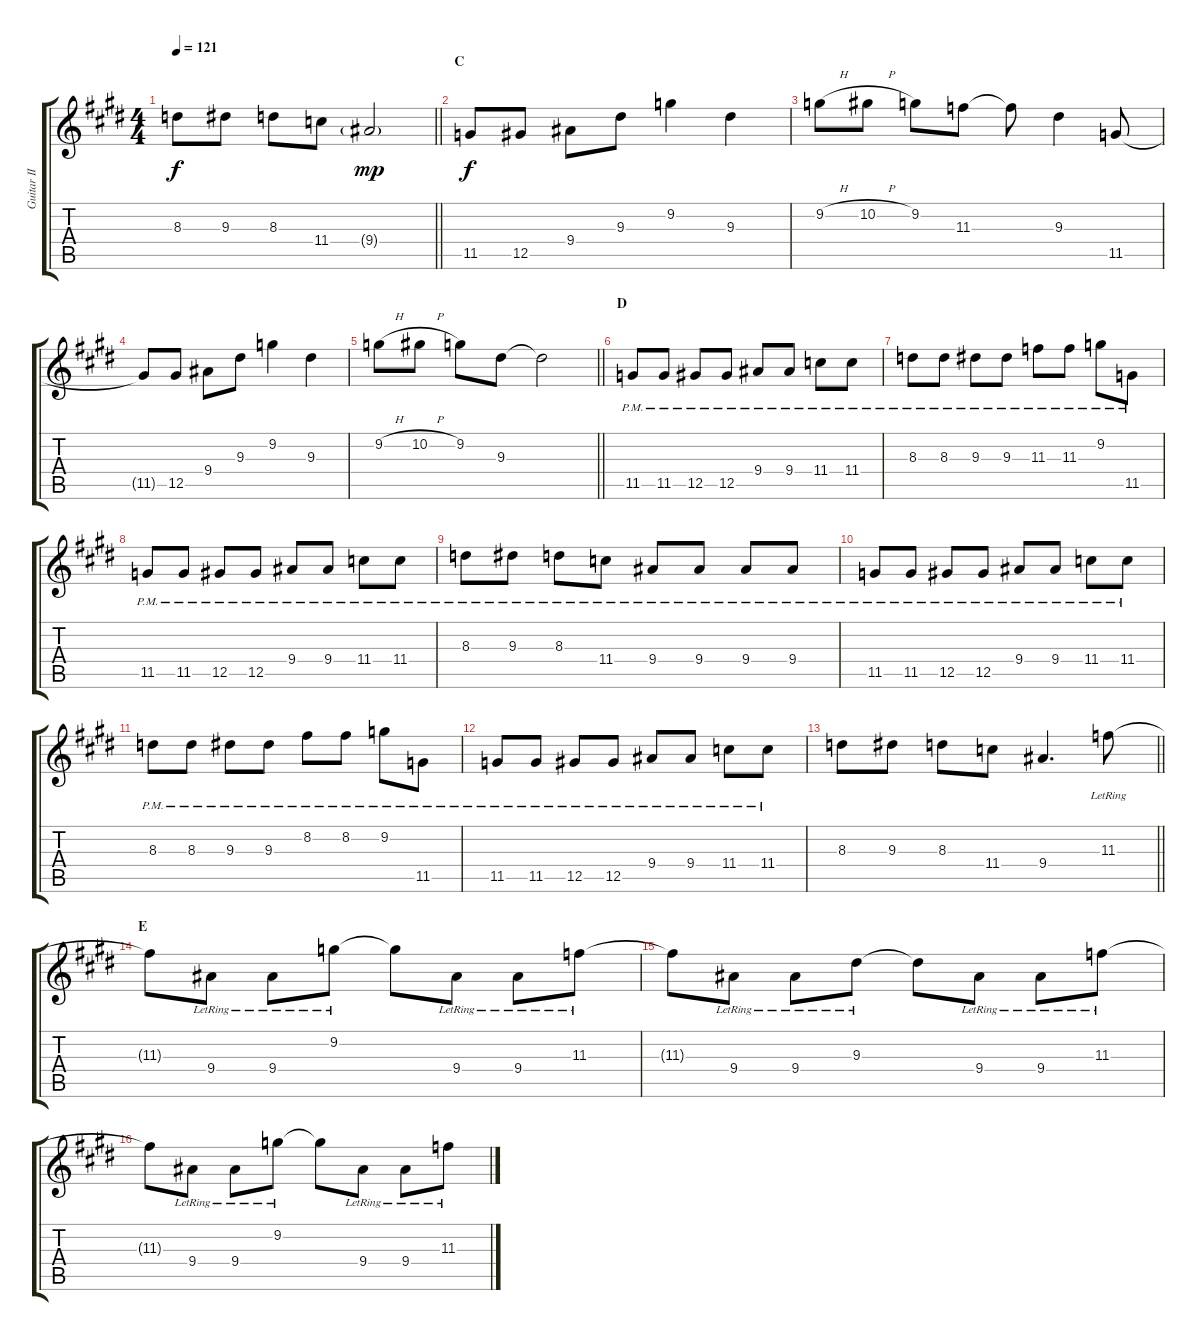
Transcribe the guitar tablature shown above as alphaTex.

\track ("Guitar II - Kita Kensuke" "Guitar II ") {instrument distortionguitar}
\staff {score tabs}
\tuning (Eb4 Bb3 Gb3 Db3 Ab2 Eb2) {hide}
\ts (4 4)
\tempo 121
\clef g2
\barLineRight lightlight
\ks e
8.3.8{dy f} 9.3.8 8.3.8 11.4.8 9.4{g}.2{dy mp} |
\section ("" "C")
11.5.8{dy f} 12.5.8 9.4.8 9.3.8 9.2.4 9.3.4 |
9.2{h}.8 10.2{h}.8 9.2.8 11.3.8 11.3{t}.8 9.3.4 11.5.8 |
11.5{t}.8 12.5.8 9.4.8 9.3.8 9.2.4 9.3.4 |
\barLineRight lightlight
9.2{h}.8 10.2{h}.8 9.2.8 9.3.8 9.3{t}.2 |
\section ("" "D")
11.5{pm}.8 11.5{pm}.8 12.5{pm}.8 12.5{pm}.8 9.4{pm}.8 9.4{pm}.8 11.4{pm}.8 11.4{pm}.8 |
8.3{pm}.8 8.3{pm}.8 9.3{pm}.8 9.3{pm}.8 11.3{pm}.8 11.3{pm}.8 9.2{pm}.8 11.5{pm}.8 |
11.5{pm}.8 11.5{pm}.8 12.5{pm}.8 12.5{pm}.8 9.4{pm}.8 9.4{pm}.8 11.4{pm}.8 11.4{pm}.8 |
8.3{pm}.8 9.3{pm}.8 8.3{pm}.8 11.4{pm}.8 9.4{pm}.8 9.4{pm}.8 9.4{pm}.8 9.4{pm}.8 |
11.5{pm}.8 11.5{pm}.8 12.5{pm}.8 12.5{pm}.8 9.4{pm}.8 9.4{pm}.8 11.4{pm}.8 11.4{pm}.8 |
8.3{pm}.8 8.3{pm}.8 9.3{pm}.8 9.3{pm}.8 8.2{pm}.8 8.2{pm}.8 9.2{pm}.8 11.5{pm}.8 |
11.5{pm}.8 11.5{pm}.8 12.5{pm}.8 12.5{pm}.8 9.4{pm}.8 9.4{pm}.8 11.4{pm}.8 11.4{pm}.8 |
\barLineRight lightlight
8.3.8 9.3.8 8.3.8 11.4.8 9.4.4{d} 11.3{lr}.8 |
\section ("" "E")
11.3{t}.8 9.4{lr}.8 9.4{lr}.8 9.2{lr}.8 9.2{t}.8 9.4{lr}.8 9.4{lr}.8 11.3{lr}.8 |
11.3{t}.8 9.4{lr}.8 9.4{lr}.8 9.3{lr}.8 9.3{t}.8 9.4{lr}.8 9.4{lr}.8 11.3{lr}.8 |
11.3{t}.8 9.4{lr}.8 9.4{lr}.8 9.2{lr}.8 9.2{t}.8 9.4{lr}.8 9.4{lr}.8 11.3{lr}.8
